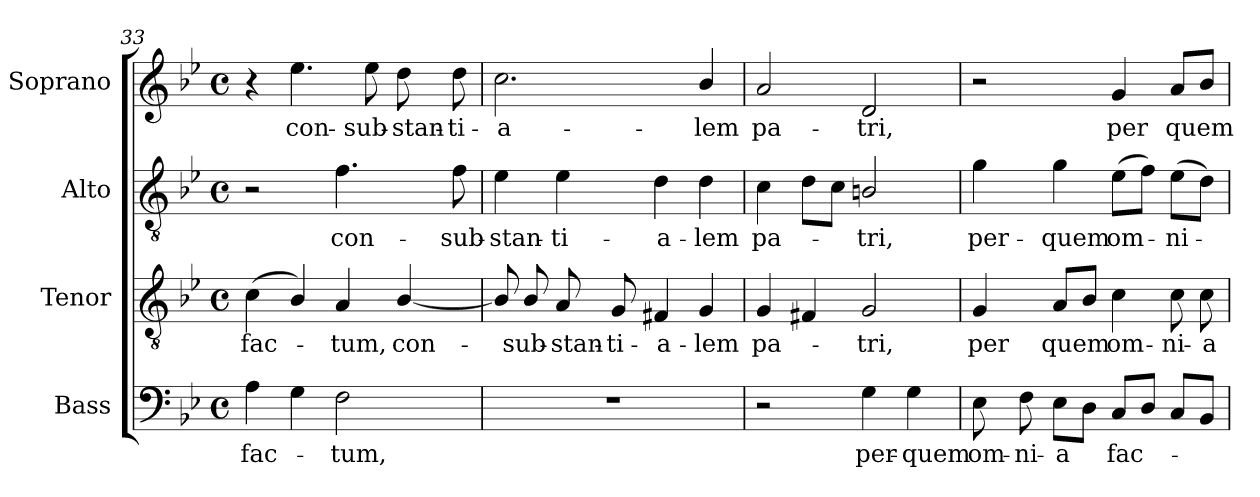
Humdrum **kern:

**kern	**text	**kern	**text	**kern	**text	**kern	**text
*part4	*part4	*part3	*part3	*part2	*part2	*part1	*part1
*staff4	*staff4	*staff3	*staff3	*staff2	*staff2	*staff1	*staff1
*I"Bass	*	*I"Tenor	*	*I"Alto	*	*I"Soprano	*
*I'B.	*	*I'T.	*	*I'A.	*	*I'S.	*
*clefF4	*	*clefGv2	*	*clefGv2	*	*clefG2	*
*	*	*ITrd7c12	*	*ITrd7c12	*	*	*
*k[b-e-]	*	*k[b-e-]	*	*k[b-e-]	*	*k[b-e-]	*
*B-:	*	*B-:	*	*B-:	*	*B-:	*
*M4/4	*	*M4/4	*	*M4/4	*	*M4/4	*
*met(c)	*	*met(c)	*	*met(c)	*	*met(c)	*
=33	=33	=33	=33	=33	=33	=33	=33
!	!LO:LY:b:color=#000000	!	!	!	!	!	!
!	!	!	!LO:LY:b:color=#000000	!	!	!	!
4Ai\	fac-	(4Ci\	fac-	2r	.	4r	.
!	!	!	!	!	!	!	!LO:LY:b:color=#000000
4Gi\	.	4BB-i/)	.	.	.	4.ee-i\	con-
!	!LO:LY:b:color=#000000	!	!	!	!	!	!
!	!	!	!LO:LY:b:color=#000000	!	!	!	!
!	!	!	!	!	!LO:LY:b:color=#000000	!	!
2Fi\	-tum,	4AAi/	-tum,	4.Fi\	con-	.	.
!	!	!	!	!	!	!	!LO:LY:b:color=#000000
.	.	.	.	.	.	8ee-i\	-sub-
!	!	!	!LO:LY:b:color=#000000	!	!	!	!
!	!	!	!	!	!	!	!LO:LY:b:color=#000000
.	.	[4BB-i/	con-	.	.	8ddi\	-stan-
!	!	!	!	!	!LO:LY:b:color=#000000	!	!
!	!	!	!	!	!	!	!LO:LY:b:color=#000000
.	.	.	.	8Fi\	-sub-	8ddi\	-ti-
=34	=34	=34	=34	=34	=34	=34	=34
!	!	!	!	!	!LO:LY:b:color=#000000	!	!
!	!	!	!	!	!	!	!LO:LY:b:color=#000000
1r	.	8BB-i/]	.	4E-i\	-stan-	2.cci\	-a-
!	!	!	!LO:LY:b:color=#000000	!	!	!	!
.	.	8BB-i/	-sub-	.	.	.	.
!	!	!	!LO:LY:b:color=#000000	!	!	!	!
!	!	!	!	!	!LO:LY:b:color=#000000	!	!
.	.	8AAi/	-stan-	4E-i\	-ti-	.	.
!	!	!	!LO:LY:b:color=#000000	!	!	!	!
.	.	8GGi/	-ti-	.	.	.	.
!	!	!	!LO:LY:b:color=#000000	!	!	!	!
!	!	!	!	!	!LO:LY:b:color=#000000	!	!
.	.	4FF#Xi/	-a-	4Di\	-a-	.	.
!	!	!	!LO:LY:b:color=#000000	!	!	!	!
!	!	!	!	!	!LO:LY:b:color=#000000	!	!
!	!	!	!	!	!	!	!LO:LY:b:color=#000000
.	.	4GGi/	-lem	4Di\	-lem	4b-i/	-lem
!!LO:PB:g=z
=35	=35	=35	=35	=35	=35	=35	=35
!	!	!	!LO:LY:b:color=#000000	!	!	!	!
!	!	!	!	!	!LO:LY:b:color=#000000	!	!
!	!	!	!	!	!	!	!LO:LY:b:color=#000000
2r	.	4GGi/	pa-	4Ci\	pa-	2ai/	pa-
.	.	4FF#Xi/	.	8Di\L	.	.	.
.	.	.	.	8Ci\J	.	.	.
!	!LO:LY:b:color=#000000	!	!	!	!	!	!
!	!	!	!LO:LY:b:color=#000000	!	!	!	!
!	!	!	!	!	!LO:LY:b:color=#000000	!	!
!	!	!	!	!	!	!	!LO:LY:b:color=#000000
4Gi\	per-	2GGi/	-tri,	2BBni/	-tri,	2di/	-tri,
!	!LO:LY:b:color=#000000	!	!	!	!	!	!
4Gi\	-quem	.	.	.	.	.	.
=36	=36	=36	=36	=36	=36	=36	=36
!	!LO:LY:b:color=#000000	!	!	!	!	!	!
!	!	!	!LO:LY:b:color=#000000	!	!	!	!
!	!	!	!	!	!LO:LY:b:color=#000000	!	!
8E-i\	om-	4GGi/	per	4Gi\	per-	2r	.
!	!LO:LY:b:color=#000000	!	!	!	!	!	!
8Fi\	-ni-	.	.	.	.	.	.
!	!LO:LY:b:color=#000000	!	!	!	!	!	!
!	!	!	!LO:LY:b:color=#000000	!	!	!	!
!	!	!	!	!	!LO:LY:b:color=#000000	!	!
8E-i\L	-a	8AAi/L	quem	4Gi\	-quem	.	.
8Di\J	.	8BB-i/J	.	.	.	.	.
!	!LO:LY:b:color=#000000	!	!	!	!	!	!
!	!	!	!LO:LY:b:color=#000000	!	!	!	!
!	!	!	!	!	!LO:LY:b:color=#000000	!	!
!	!	!	!	!	!	!	!LO:LY:b:color=#000000
8Ci/L	fac-	4Ci\	om-	(8E-i\L	om-	4gi/	per
8Di/J	.	.	.	8Fi\J)	.	.	.
!	!	!	!LO:LY:b:color=#000000	!	!	!	!
!	!	!	!	!	!LO:LY:b:color=#000000	!	!
!	!	!	!	!	!	!	!LO:LY:b:color=#000000
8Ci/L	.	8Ci\	-ni-	(8E-i\L	-ni-	8ai/L	quem
!	!	!	!LO:LY:b:color=#000000	!	!	!	!
8BB-i/J	.	8Ci\	-a	8Di\J)	.	8b-i/J	.
=	=	=	=	=	=	=	=
*-	*-	*-	*-	*-	*-	*-	*-
